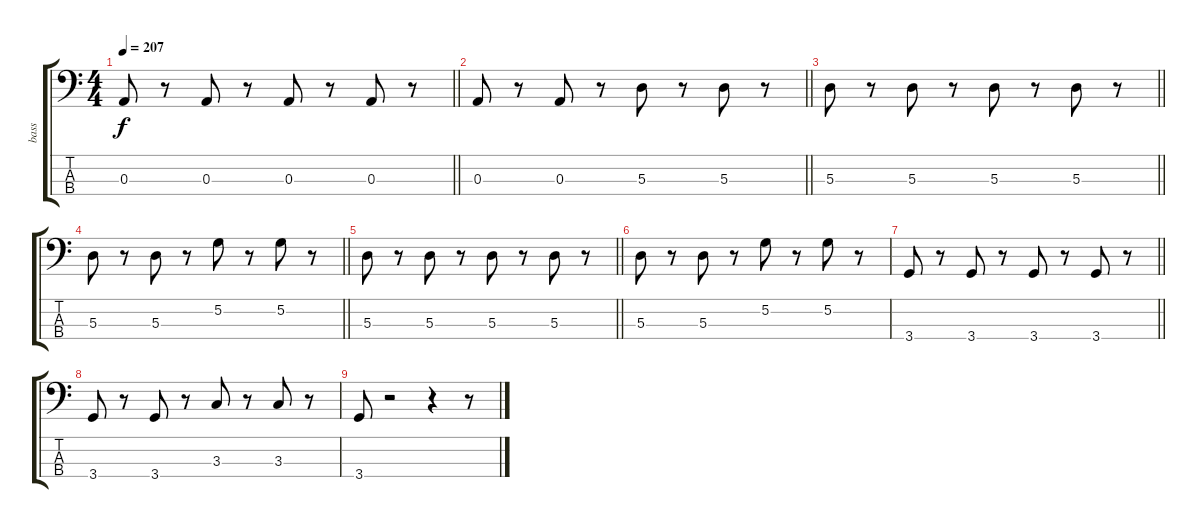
\track ("bass" "bass") {instrument electricbassfinger}
\staff {score tabs}
\tuning (G2 D2 A1 E1) {hide}
\ts (4 4)
\tempo 207
\clef f4
\barLineRight lightlight
\ks c
0.3.8{dy f} r.8 0.3.8 r.8 0.3.8 r.8 0.3.8 r.8 |
\barLineRight lightlight
0.3.8 r.8 0.3.8 r.8 5.3.8 r.8 5.3.8 r.8 |
\barLineRight lightlight
5.3.8 r.8 5.3.8 r.8 5.3.8 r.8 5.3.8 r.8 |
\barLineRight lightlight
5.3.8 r.8 5.3.8 r.8 5.2.8 r.8 5.2.8 r.8 |
\barLineRight lightlight
5.3.8 r.8 5.3.8 r.8 5.3.8 r.8 5.3.8 r.8 |
5.3.8 r.8 5.3.8 r.8 5.2.8 r.8 5.2.8 r.8 |
\barLineRight lightlight
3.4.8 r.8 3.4.8 r.8 3.4.8 r.8 3.4.8 r.8 |
3.4.8 r.8 3.4.8 r.8 3.3.8 r.8 3.3.8 r.8 |
3.4.8 r.2 r.4 r.8
